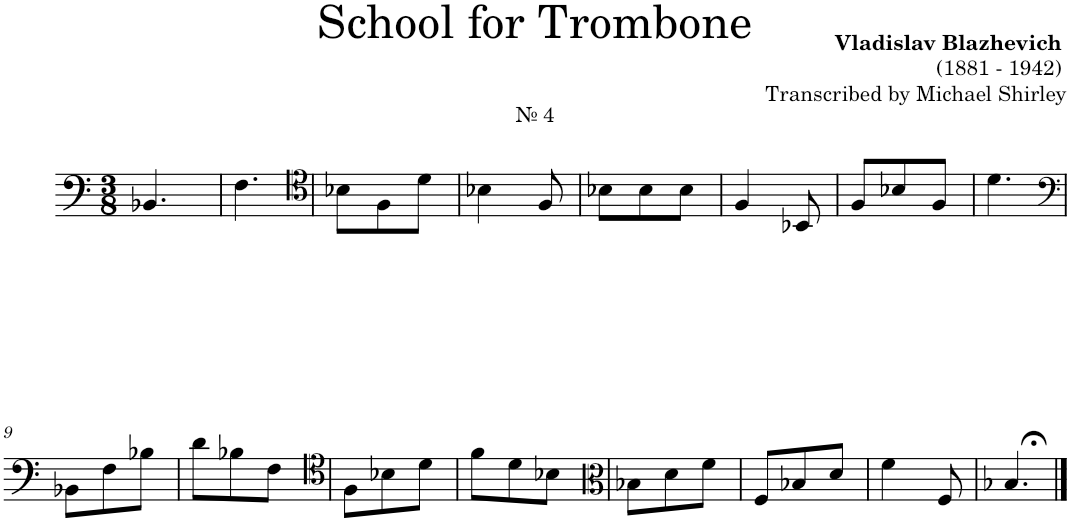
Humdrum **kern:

**kern
*part1
*staff1
*I"Trombone
*I'Tbn.
*clefF4
*k[]
*M3/8
=1
!LO:TX:a:t=№ 4
4.BB-X/
=2
4.F\
=3
*clefC4
8B-X\L
8F\
8d\J
=4
4B-X\
8F/
=5
8B-X\L
8B-\
8B-\J
=6
4F/
8BB-X/
=7
8F/L
8B-X/
8F/J
=8
4.d\
!!LO:LB:g=z
=9
*clefF4
8BB-X\L
8F\
8B-X\J
=10
8d\L
8B-X\
8F\J
=11
*clefC4
8F\L
8B-X\
8d\J
=12
8f\L
8d\
8B-X\J
=13
*clefC3
8B-X\L
8d\
8f\J
=14
8F/L
8B-X/
8d/J
=15
4f\
8F/
=16
4.B-X;</
==
*-
